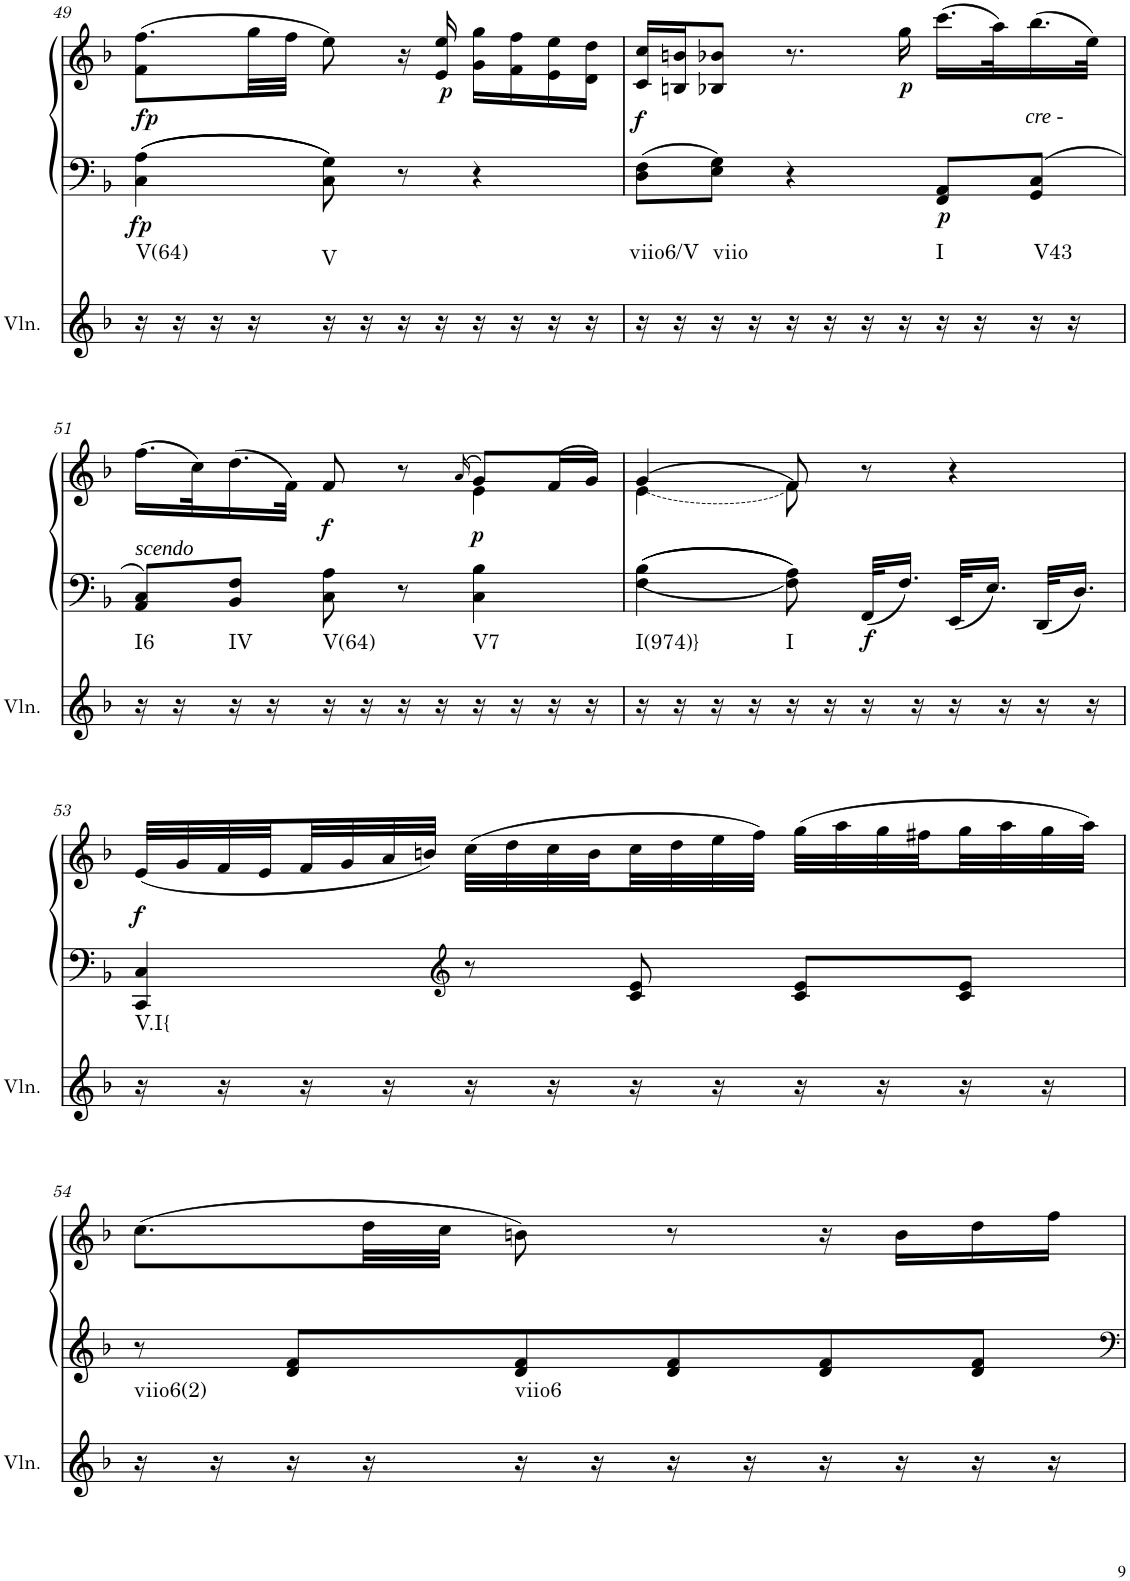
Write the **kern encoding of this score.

**kern	**harte	**kern	**kern	**dynam
*part2	*part2	*part1	*part1	*part1
*staff3	*	*staff2	*staff1	*staff1/2
*I"Violin	*	*I"Klavier linke Hand	*	*
*I'Vln.	*	*	*	*
!!LO:PB:g=z
*clefG2	*	*clefF4	*clefG2	*
*k[b-]	*	*k[b-]	*k[b-]	*
*M3/4	*	*M3/4	*M3/4	*
=49	=49	=49	=49	=49
!	!	!	!	!LO:DY:a=2
!	!LO:H:kt=V(64)	!	!	!LO:DY:n=1:b=2
16r	N	4C\ 4A\	(8.f\ 8.ff\L	fp fp
16r	.	.	.	.
16r	.	.	.	.
16r	.	.	32gg\LL	.
.	.	.	32ff\JJJ	.
!	!LO:H:kt=V	!	!	!
16r	N	8C\ 8G\	8ee\)	.
16r	.	.	.	.
16r	.	8r	16r	.
!	!	!	!	!LO:DY:n=2:b
16r	.	.	16e/ 16ee/	p
16r	.	4r	16g\ 16gg\LL	.
16r	.	.	16f\ 16ff\	.
16r	.	.	16e\ 16ee\	.
16r	.	.	16d\ 16dd\JJ	.
=50	=50	=50	=50	=50
!	!LO:H:kt=viio6/V	!	!	!LO:DY:b
16r	N	8D\ 8F\L	16c/ 16cc/LL	f
16r	.	.	16Bn/ 16bn/J	.
!	!LO:H:kt=viio	!	!	!
16r	N	8E\ 8G\J	8B-X/ 8b-X/J	.
16r	.	.	.	.
16r	.	4r	8.r	.
16r	.	.	.	.
16r	.	.	.	.
!	!	!	!	!LO:DY:b
16r	.	.	16gg\	p
!	!LO:H:kt=I	!	!	!LO:DY:b=2
16r	N	8FF/ 8AA/L	(16.ccc\LL	p
16r	.	.	.	.
.	.	.	32aa\K)	.
!	!LO:H:kt=V43	!	!LO:TX:b:i:t=cre -	!
16r	N	8GG/ 8C/J	(16.bb-\	.
16r	.	.	.	.
.	.	.	32ee\JJk)	.
!!LO:LB:g=z
=51	=51	=51	=51	=51
*	*	*	*^	*
!	!LO:H:kt=I6	!	!LO:TX:b:i:t=scendo	!	!
16r	N	8AA/ 8C/L	(>16.ff\LL	2ryy	.
16r	.	.	.	.	.
.	.	.	32cc\K)	.	.
!	!LO:H:kt=IV	!	!	!	!
16r	N	8BB-/ 8F/J	(>16.dd\	.	.
16r	.	.	.	.	.
.	.	.	32f\JJk)	.	.
!	!LO:H:kt=V(64)	!	!	!	!LO:DY:b
16r	N	8C\ 8A\	8f/	.	f
16r	.	.	.	.	.
16r	.	8r	8r	.	.
16r	.	.	.	.	.
.	.	.	(>16qa/	.	.
!	!LO:H:kt=V7	!	!	!	!LO:DY:b
16r	N	4C\ 4B-\	8g/L)	4e\	p
16r	.	.	.	.	.
16r	.	.	(16f/L	.	.
16r	.	.	16g/JJ)	.	.
=52	=52	=52	=52	=52	=52
!	!LO:H:kt=I(974)}	!	!	!	!
16r	N	4F\ 4B-\	(4g/	(4e\	.
16r	.	.	.	.	.
16r	.	.	.	.	.
16r	.	.	.	.	.
!	!LO:H:kt=I	!	!	!	!
16r	N	8F\ 8A\	8f/)	8f\)	.
16r	.	.	.	.	.
!	!	!	!	!	!LO:DY:b=2
16r	.	32FF/KLL	8r	4.ryy	f
.	.	16.F/JJ	.	.	.
16r	.	.	.	.	.
16r	.	32EE/KLL	4r	.	.
.	.	16.E/JJ	.	.	.
16r	.	.	.	.	.
16r	.	32DD/KLL	.	.	.
.	.	16.D/JJ	.	.	.
16r	.	.	.	.	.
*	*	*	*v	*v	*
!!LO:LB:g=z
=53	=53	=53	=53	=53
!	!LO:H:kt=V.I{	!	!	!LO:DY:b
16r	N	4CC/ 4C/	(32e/LLL	f
.	.	.	32g/	.
16r	.	.	32f/	.
.	.	.	32e/	.
16r	.	.	32f/	.
.	.	.	32g/	.
16r	.	.	32a/	.
.	.	.	32bn/JJJ)	.
*	*	*clefG2	*	*
16r	.	8r	(32cc\LLL	.
.	.	.	32dd\	.
16r	.	.	32cc\	.
.	.	.	32b\	.
16r	.	8c/ 8e/	32cc\	.
.	.	.	32dd\	.
16r	.	.	32ee\	.
.	.	.	32ff\JJJ)	.
16r	.	8c/ 8e/L	(32gg\LLL	.
.	.	.	32aa\	.
16r	.	.	32gg\	.
.	.	.	32ff#X\	.
16r	.	8c/ 8e/J	32gg\	.
.	.	.	32aa\	.
16r	.	.	32gg\	.
.	.	.	32aa\JJJ)	.
!!LO:LB:g=z
=54	=54	=54	=54	=54
!	!LO:H:kt=viio6(2)	!	!	!
16r	N	8r	(8.cc\L	.
16r	.	.	.	.
16r	.	8d/ 8f/L	.	.
16r	.	.	32dd\LL	.
.	.	.	32cc\JJJ	.
!	!LO:H:kt=viio6	!	!	!
16r	N	8d/ 8f/	8bn\)	.
16r	.	.	.	.
16r	.	8d/ 8f/	8r	.
16r	.	.	.	.
16r	.	8d/ 8f/	16r	.
16r	.	.	16b\LL	.
16r	.	8d/ 8f/J	16dd\	.
16r	.	.	16ff\JJ	.
=	=	=	=	=
*-	*-	*-	*-	*-
